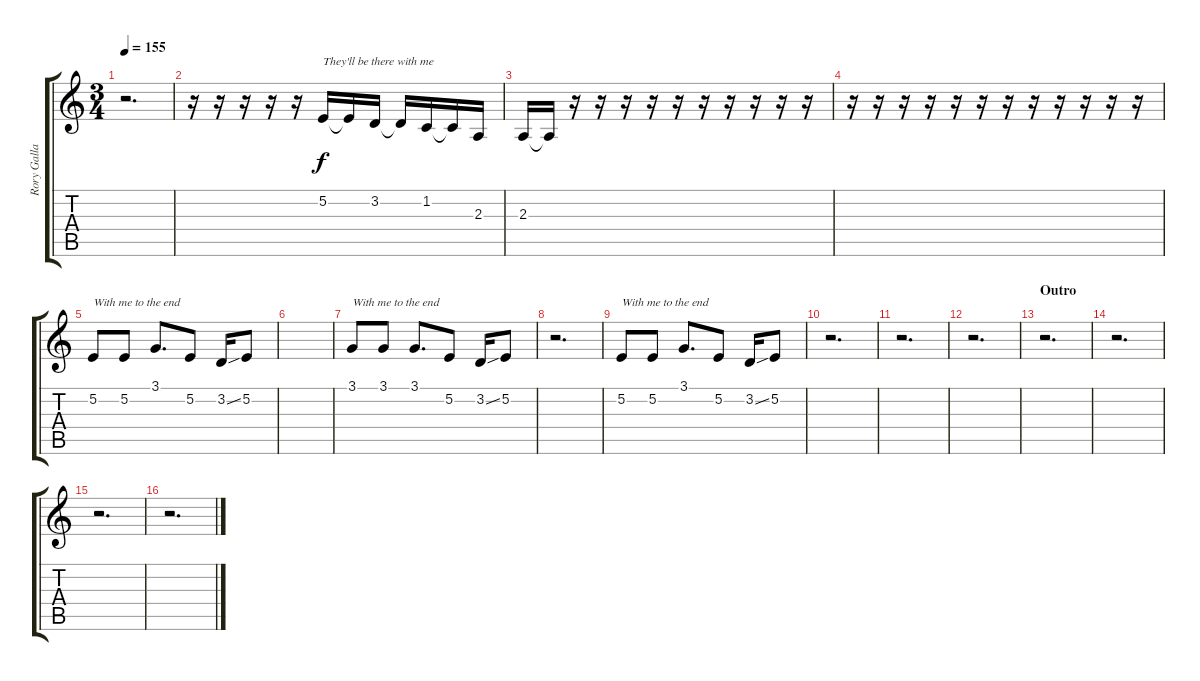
\track ("Rory Gallagher Vocals" "Rory Galla") {instrument sopranosax}
\staff {score tabs}
\tuning (E4 B3 G3 D3 A2 E2) {hide}
\ts (3 4)
\tempo 155
\clef g2
\ks c
r.2{d dy f} |
r.16 r.16 r.16 r.16 r.16 5.2.16{txt "They'll be there with me"} 5.2{t}.16 3.2.16 3.2{t}.16 1.2.16 1.2{t}.16 2.3.16 |
2.3.16 2.3{t}.16 r.16 r.16 r.16 r.16 r.16 r.16 r.16 r.16 r.16 r.16 |
r.16 r.16 r.16 r.16 r.16 r.16 r.16 r.16 r.16 r.16 r.16 r.16 |
5.2.8{txt "With me to the end"} 5.2.8 3.1.8{d} 5.2.8 3.2{ss}.16 5.2.8 |
|
3.1.8{txt "With me to the end"} 3.1.8 3.1.8{d} 5.2.8 3.2{ss}.16 5.2.8 |
r.2{d} |
5.2.8{txt "With me to the end"} 5.2.8 3.1.8{d} 5.2.8 3.2{ss}.16 5.2.8 |
r.2{d} |
r.2{d} |
r.2{d} |
\section ("" "Outro")
r.2{d} |
r.2{d} |
r.2{d} |
r.2{d}
